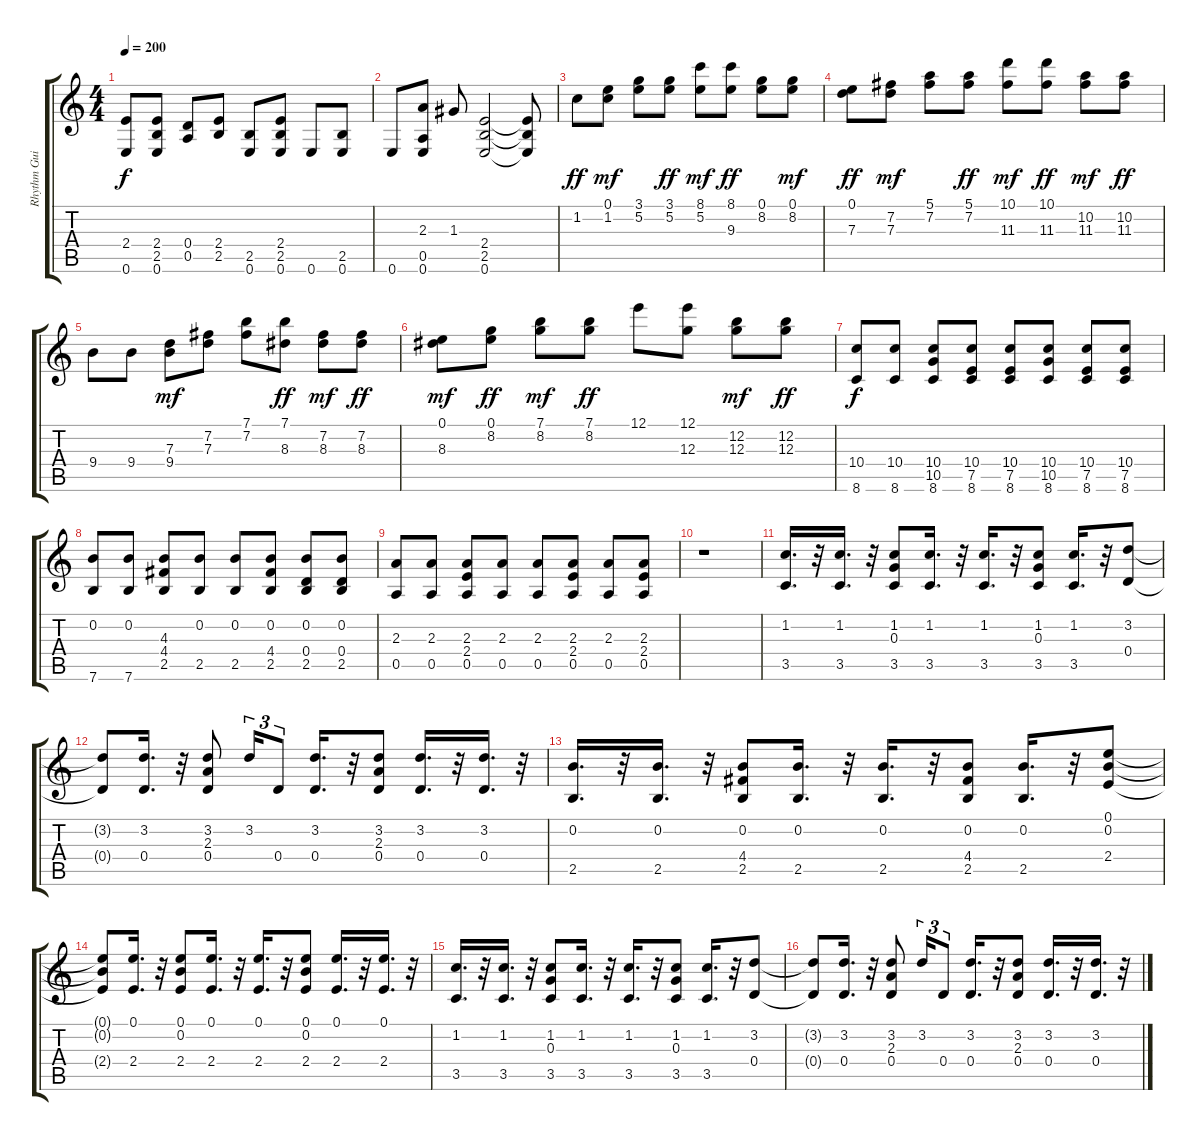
\track ("Rhythm Guitar" "Rhythm Gui") {instrument distortionguitar}
\staff {score tabs}
\tuning (E4 B3 G3 D3 A2 E2) {hide}
\ts (4 4)
\tempo 200
\clef g2
\ks c
(2.4 0.6).8{dy f} (2.4 2.5 0.6).8 (0.4 0.5).8 (2.4 2.5).8 (2.5 0.6).8 (2.4 2.5 0.6).8 0.6.8 (2.5 0.6).8 |
0.6.8 (2.3 0.5 0.6).8 1.3.8 (2.4 2.5 0.6).2 (2.4{t} 2.5{t} 0.6{t}).8 |
1.2.8{dy ff} (0.1 1.2).8{dy mf} (3.1 5.2).8 (3.1 5.2).8{dy ff} (8.1 5.2).8{dy mf} (8.1 9.3).8{dy ff} (0.1 8.2).8 (0.1 8.2).8{dy mf} |
(0.1 7.3).8{dy ff} (7.2 7.3).8{dy mf} (5.1 7.2).8 (5.1 7.2).8{dy ff} (10.1 11.3).8{dy mf} (10.1 11.3).8{dy ff} (10.2 11.3).8{dy mf} (10.2 11.3).8{dy ff} |
9.4.8 9.4.8 (7.3 9.4).8{dy mf} (7.2 7.3).8 (7.1 7.2).8 (7.1 8.3).8{dy ff} (7.2 8.3).8{dy mf} (7.2 8.3).8{dy ff} |
(0.1 8.3).8{dy mf} (0.1 8.2).8{dy ff} (7.1 8.2).8{dy mf} (7.1 8.2).8{dy ff} 12.1.8 (12.1 12.3).8 (12.2 12.3).8{dy mf} (12.2 12.3).8{dy ff} |
(10.4 8.6).8{dy f} (10.4 8.6).8 (10.4 10.5 8.6).8 (10.4 7.5 8.6).8 (10.4 7.5 8.6).8 (10.4 10.5 8.6).8 (10.4 7.5 8.6).8 (10.4 7.5 8.6).8 |
(0.2 7.6).8 (0.2 7.6).8 (4.3 4.4 2.5).8 (0.2 2.5).8 (0.2 2.5).8 (0.2 4.4 2.5).8 (0.2 0.4 2.5).8 (0.2 0.4 2.5).8 |
(2.3 0.5).8 (2.3 0.5).8 (2.3 2.4 0.5).8 (2.3 0.5).8 (2.3 0.5).8 (2.3 2.4 0.5).8 (2.3 0.5).8 (2.3 2.4 0.5).8 |
r.1 |
(1.2 3.5).16{d} r.32 (1.2 3.5).16{d} r.32 (1.2 0.3 3.5).8 (1.2 3.5).16{d} r.32 (1.2 3.5).16{d} r.32 (1.2 0.3 3.5).8 (1.2 3.5).16{d} r.32 (3.2 0.4).8 |
(3.2{t} 0.4{t}).8 (3.2 0.4).16{d} r.32 (3.2 2.3 0.4).8 3.2.16{tu (3 2)} 0.4.8{tu (3 2)} (3.2 0.4).16{d} r.32 (3.2 2.3 0.4).8 (3.2 0.4).16{d} r.32 (3.2 0.4).16{d} r.32 |
(0.2 2.5).16{d} r.32 (0.2 2.5).16{d} r.32 (0.2 4.4 2.5).8 (0.2 2.5).16{d} r.32 (0.2 2.5).16{d} r.32 (0.2 4.4 2.5).8 (0.2 2.5).16{d} r.32 (0.1 0.2 2.4).8 |
(0.1{t} 0.2{t} 2.4{t}).8 (0.1 2.4).16{d} r.32 (0.1 0.2 2.4).8 (0.1 2.4).16{d} r.32 (0.1 2.4).16{d} r.32 (0.1 0.2 2.4).8 (0.1 2.4).16{d} r.32 (0.1 2.4).16{d} r.32 |
(1.2 3.5).16{d} r.32 (1.2 3.5).16{d} r.32 (1.2 0.3 3.5).8 (1.2 3.5).16{d} r.32 (1.2 3.5).16{d} r.32 (1.2 0.3 3.5).8 (1.2 3.5).16{d} r.32 (3.2 0.4).8 |
(3.2{t} 0.4{t}).8 (3.2 0.4).16{d} r.32 (3.2 2.3 0.4).8 3.2.16{tu (3 2)} 0.4.8{tu (3 2)} (3.2 0.4).16{d} r.32 (3.2 2.3 0.4).8 (3.2 0.4).16{d} r.32 (3.2 0.4).16{d} r.32
